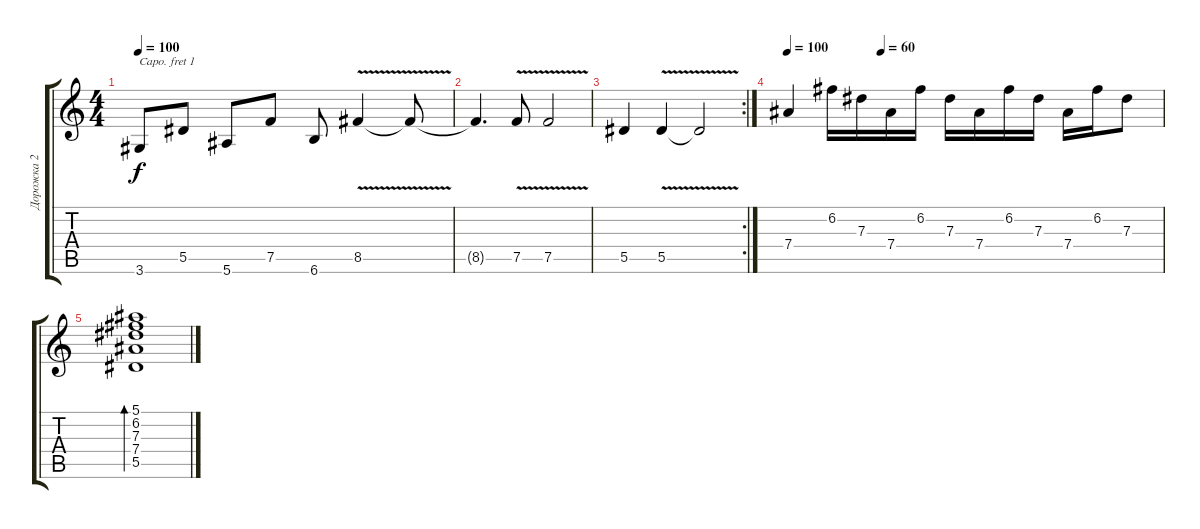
\track ("Дорожка 2" "Дорожка 2") {instrument acousticguitarsteel}
\staff {score tabs}
\capo 1
\tuning (E4 B3 G3 D3 A2 E2) {hide}
\ts (4 4)
\tempo 100
\clef g2
\ks c
3.6.8{dy f} 5.5.8 5.6.8 7.5.8 6.6.8 8.5{v}.4 8.5{t}.8 |
8.5{t}.4{d} 7.5{v}.8 7.5{v}.2 |
\rc 2
5.5.4 5.5{v}.4 5.5{t}.2 |
\tempo 100
\tempo (60 0.25)
7.4.4 6.2.16 7.3.16 7.4.16 6.2.16 7.3.16 7.4.16 6.2.16 7.3.16 7.4.16 6.2.16 7.3.8 |
(5.1 6.2 7.3 7.4 5.5).1{bd 480}
